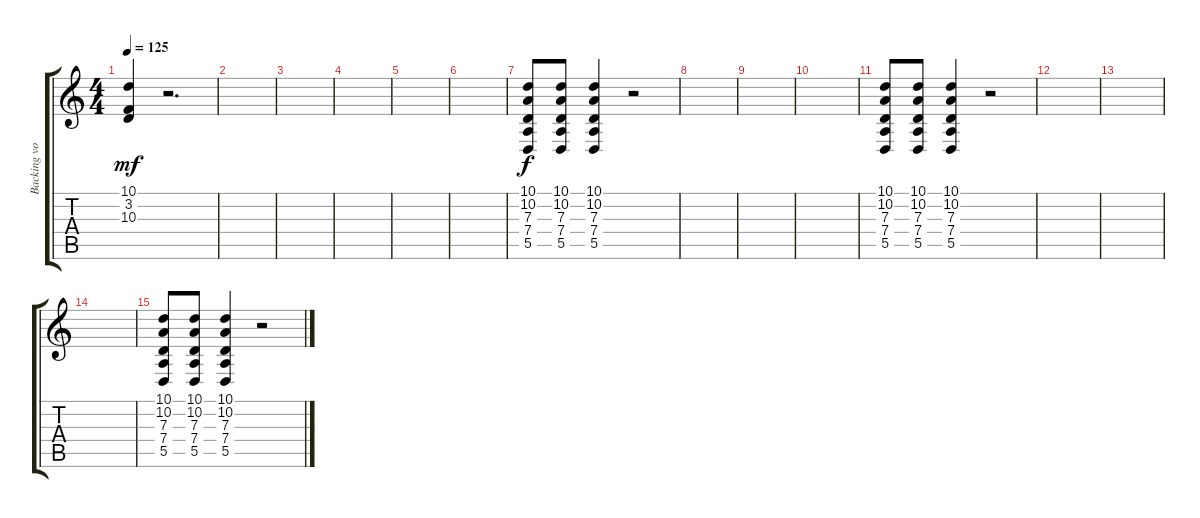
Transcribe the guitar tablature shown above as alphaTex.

\track ("Backing vocals" "Backing vo") {instrument oboe}
\staff {score tabs}
\tuning (E4 B3 G3 D3 A2 E2) {hide}
\ts (4 4)
\tempo 125
\clef g2
\ks c
(10.1{t} 3.2{t} 10.3{t}).4{dy mf} r.2{d} |
|
|
|
|
|
(10.1 10.2 7.3 7.4 5.5).8{dy f} (10.1 10.2 7.3 7.4 5.5).8 (10.1 10.2 7.3 7.4 5.5).4 r.2 |
|
|
|
(10.1 10.2 7.3 7.4 5.5).8 (10.1 10.2 7.3 7.4 5.5).8 (10.1 10.2 7.3 7.4 5.5).4 r.2 |
|
|
|
(10.1 10.2 7.3 7.4 5.5).8 (10.1 10.2 7.3 7.4 5.5).8 (10.1 10.2 7.3 7.4 5.5).4 r.2
